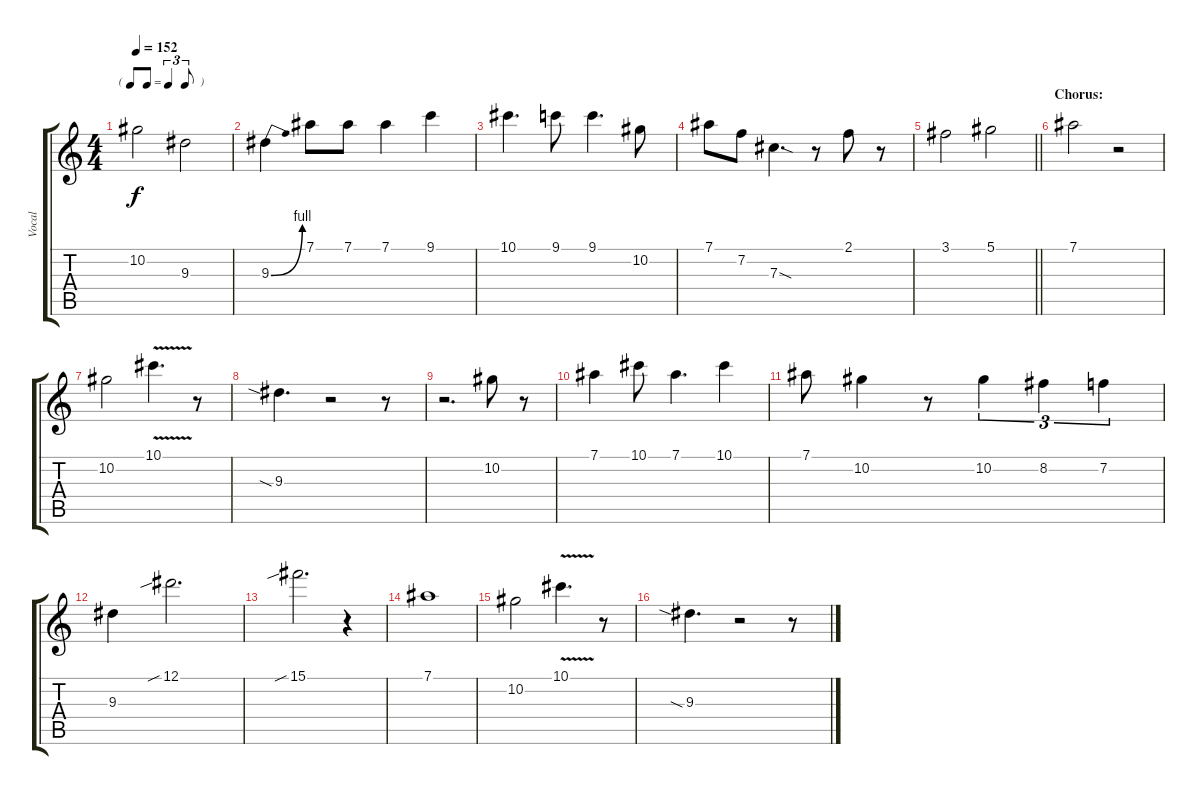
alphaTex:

\track ("Vocal" "Vocal") {instrument distortionguitar}
\staff {score tabs}
\tuning (Eb4 Bb3 Gb3 Db3 Ab2 Eb2) {hide}
\ts (4 4)
\tf triplet8th
\tempo 152
\clef g2
\ks c
10.2.2{dy f} 9.3.2 |
9.3{be (bend 0 0 60 4)}.4 7.1.8 7.1.8 7.1.4 9.1.4 |
10.1.4{d} 9.1.8 9.1.4{d} 10.2.8 |
7.1.8 7.2.8 7.3{sod}.4{d} r.8 2.1.8 r.8 |
\barLineRight lightlight
3.1.2 5.1.2 |
\section ("" "Chorus:")
7.1.2 r.2 |
10.2.2 10.1{v}.4{d} r.8 |
9.3{sia}.4{d} r.2 r.8 |
r.2{d} 10.2.8 r.8 |
7.1.4 10.1.8 7.1.4{d} 10.1.4 |
7.1.8 10.2.4 r.8 10.2.4{tu (3 2)} 8.2.4{tu (3 2)} 7.2.4{tu (3 2)} |
9.3.4 12.1{sib}.2{d} |
15.1{sib}.2{d} r.4 |
7.1.1 |
10.2.2 10.1{v}.4{d} r.8 |
9.3{sia}.4{d} r.2 r.8
